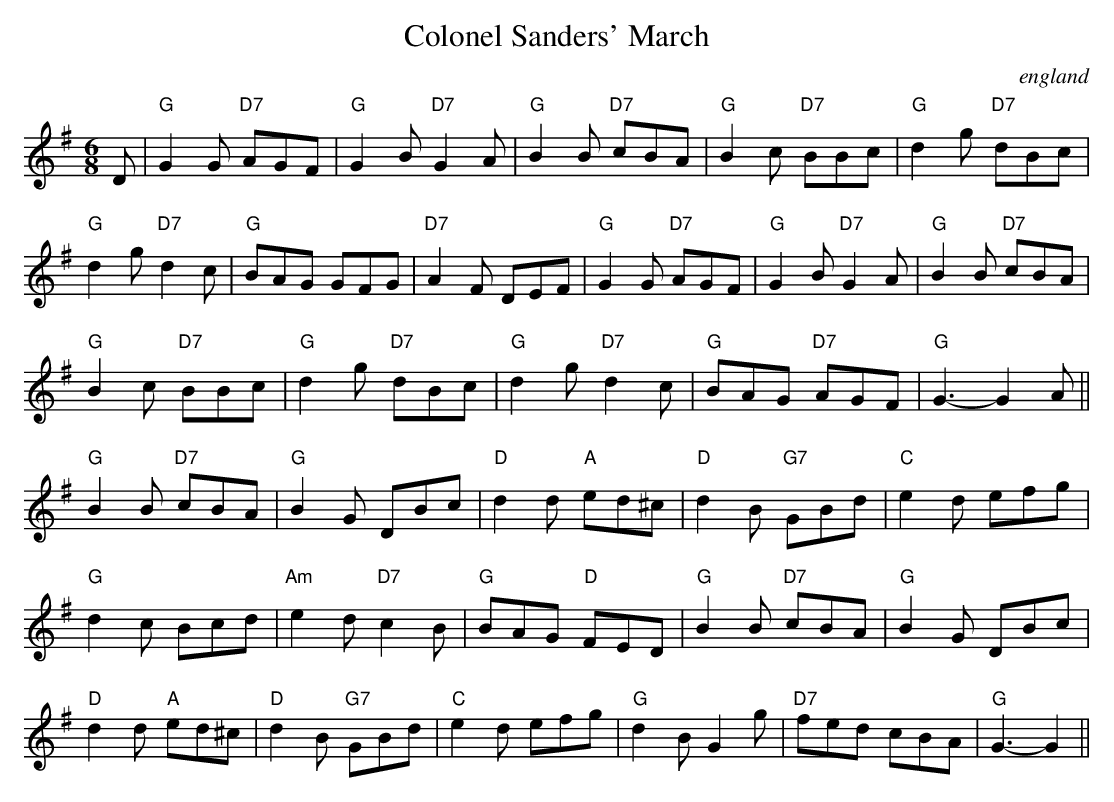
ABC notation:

X:1
T:Colonel Sanders' March
O:england
M:6/8
K:G
D|"G"G2G "D7"AGF|"G"G2B "D7"G2A|"G"B2B "D7"cBA|"G"B2c "D7"BBc|"G"d2g "D7"dBc|
"G"d2g "D7"d2c|"G"BAG GFG|"D7"A2F DEF|"G"G2G "D7"AGF|"G"G2B "D7"G2A|\
"G"B2B "D7"cBA|
"G"B2c "D7"BBc|"G"d2g "D7"dBc|"G"d2g "D7"d2c|"G"BAG "D7"AGF|"G"G3 -G2A||
"G"B2B "D7"cBA|"G"B2G DBc|"D"d2d "A"ed^c|"D"d2B "G7"GBd|"C"e2d efg|
"G"d2c Bcd|"Am"e2d "D7"c2B|"G"BAG "D"FED|"G"B2B "D7"cBA|"G"B2G DBc|
"D"d2d "A"ed^c|"D"d2B "G7"GBd|"C"e2d efg|"G"d2B G2g|"D7"fed cBA|"G"G3 -G2||
